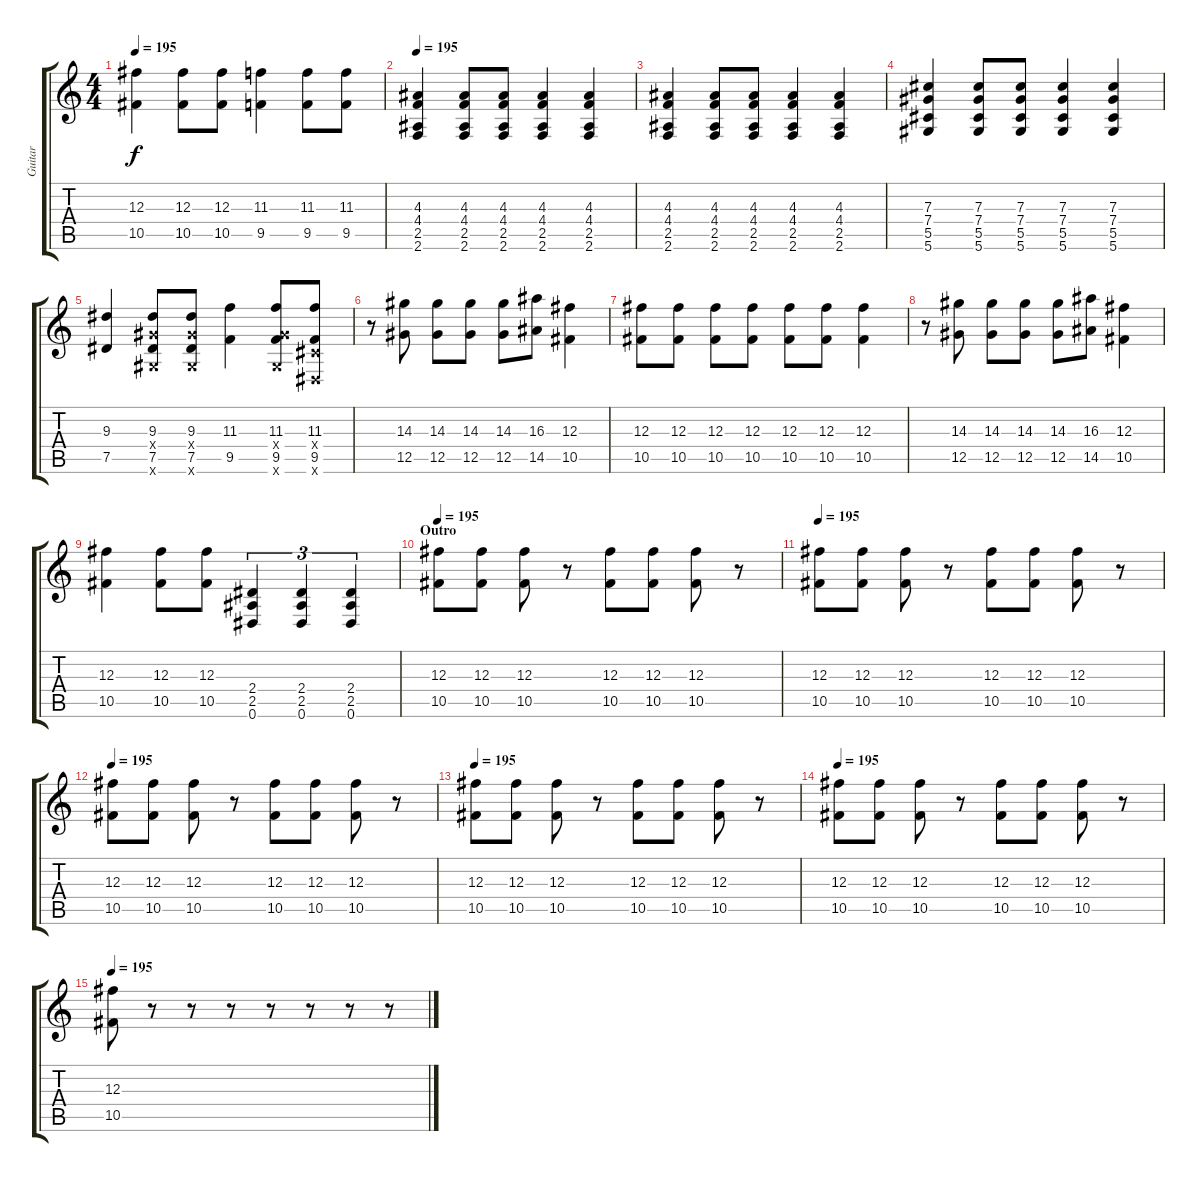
\track ("Guitar" "Guitar") {instrument distortionguitar}
\staff {score tabs}
\tuning (Eb4 Bb3 Gb3 Db3 Ab2 Eb2) {hide}
\ts (4 4)
\tempo 195
\clef g2
\ks c
(12.3 10.5).4{dy f} (12.3 10.5).8 (12.3 10.5).8 (11.3 9.5).4 (11.3 9.5).8 (11.3 9.5).8 |
\tempo 195
(4.3 4.4 2.5 2.6).4 (4.3 4.4 2.5 2.6).8 (4.3 4.4 2.5 2.6).8 (4.3 4.4 2.5 2.6).4 (4.3 4.4 2.5 2.6).4 |
(4.3 4.4 2.5 2.6).4 (4.3 4.4 2.5 2.6).8 (4.3 4.4 2.5 2.6).8 (4.3 4.4 2.5 2.6).4 (4.3 4.4 2.5 2.6).4 |
(7.3 7.4 5.5 5.6).4 (7.3 7.4 5.5 5.6).8 (7.3 7.4 5.5 5.6).8 (7.3 7.4 5.5 5.6).4 (7.3 7.4 5.5 5.6).4 |
(9.3 7.5).4 (9.3 7.4{x} 7.5 5.6{x}).8 (9.3 7.4{x} 7.5 5.6{x}).8 (11.3 9.5).4 (11.3 7.4{x} 9.5 5.6{x}).8 (11.3 0.4{x} 9.5 0.6{x}).8 |
r.8 (14.3 12.5).8 (14.3 12.5).8 (14.3 12.5).8 (14.3 12.5).8 (16.3 14.5).8 (12.3 10.5).4 |
(12.3 10.5).8 (12.3 10.5).8 (12.3 10.5).8 (12.3 10.5).8 (12.3 10.5).8 (12.3 10.5).8 (12.3 10.5).4 |
r.8 (14.3 12.5).8 (14.3 12.5).8 (14.3 12.5).8 (14.3 12.5).8 (16.3 14.5).8 (12.3 10.5).4 |
(12.3 10.5).4 (12.3 10.5).8 (12.3 10.5).8 (2.4 2.5 0.6).4{tu (3 2)} (2.4 2.5 0.6).4{tu (3 2)} (2.4 2.5 0.6).4{tu (3 2)} |
\section ("" "Outro")
\tempo 195
(12.3 10.5).8 (12.3 10.5).8 (12.3 10.5).8 r.8 (12.3 10.5).8 (12.3 10.5).8 (12.3 10.5).8 r.8 |
\tempo 195
(12.3 10.5).8 (12.3 10.5).8 (12.3 10.5).8 r.8 (12.3 10.5).8 (12.3 10.5).8 (12.3 10.5).8 r.8 |
\tempo 195
(12.3 10.5).8 (12.3 10.5).8 (12.3 10.5).8 r.8 (12.3 10.5).8 (12.3 10.5).8 (12.3 10.5).8 r.8 |
\tempo 195
(12.3 10.5).8 (12.3 10.5).8 (12.3 10.5).8 r.8 (12.3 10.5).8 (12.3 10.5).8 (12.3 10.5).8 r.8 |
\tempo 195
(12.3 10.5).8 (12.3 10.5).8 (12.3 10.5).8 r.8 (12.3 10.5).8 (12.3 10.5).8 (12.3 10.5).8 r.8 |
\tempo 195
(12.3 10.5).8 r.8 r.8 r.8 r.8 r.8 r.8 r.8
